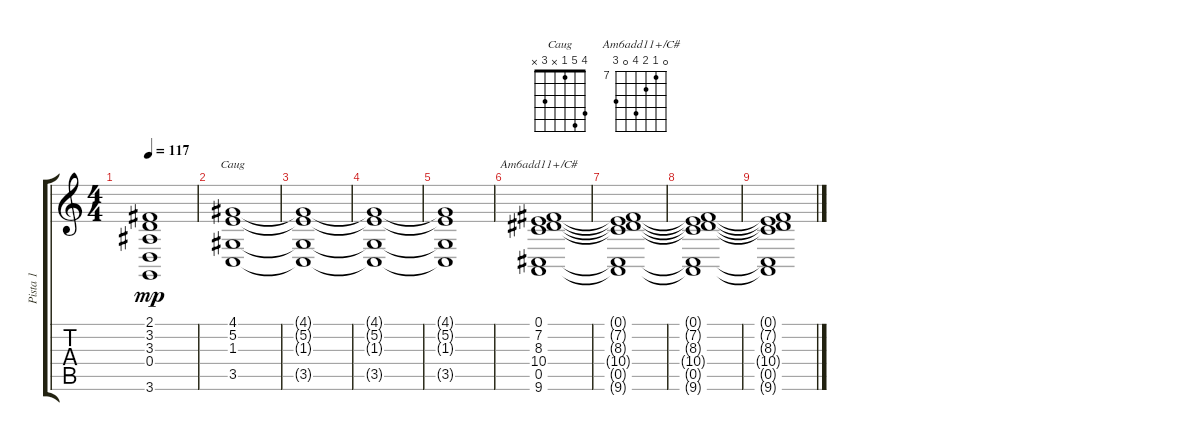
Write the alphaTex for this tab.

\track ("Pista 1" "Pista 1") {instrument stringensemble2}
\staff {score tabs}
\tuning (E4 B3 G3 D3 A2 E2) {hide}
\chord ("Caug" 4 5 1 x 3 x)
\chord ("Am6add11+/C#" 0 7 8 10 0 9) {firstfret 7}
\ts (4 4)
\tempo 117
\clef g2
\ks c
(2.1{t} 3.2{t} 3.3{t} 0.4{t} 3.6{t}).1{dy mp} |
(4.1 5.2 1.3 3.5).1{ch "Caug"} |
(4.1{t} 5.2{t} 1.3{t} 3.5{t}).1 |
(4.1{t} 5.2{t} 1.3{t} 3.5{t}).1 |
(4.1{t} 5.2{t} 1.3{t} 3.5{t}).1 |
(0.1 7.2 8.3 10.4 0.5 9.6).1{ch "Am6add11+/C#"} |
(0.1{t} 7.2{t} 8.3{t} 10.4{t} 0.5{t} 9.6{t}).1 |
(0.1{t} 7.2{t} 8.3{t} 10.4{t} 0.5{t} 9.6{t}).1 |
(0.1{t} 7.2{t} 8.3{t} 10.4{t} 0.5{t} 9.6{t}).1
